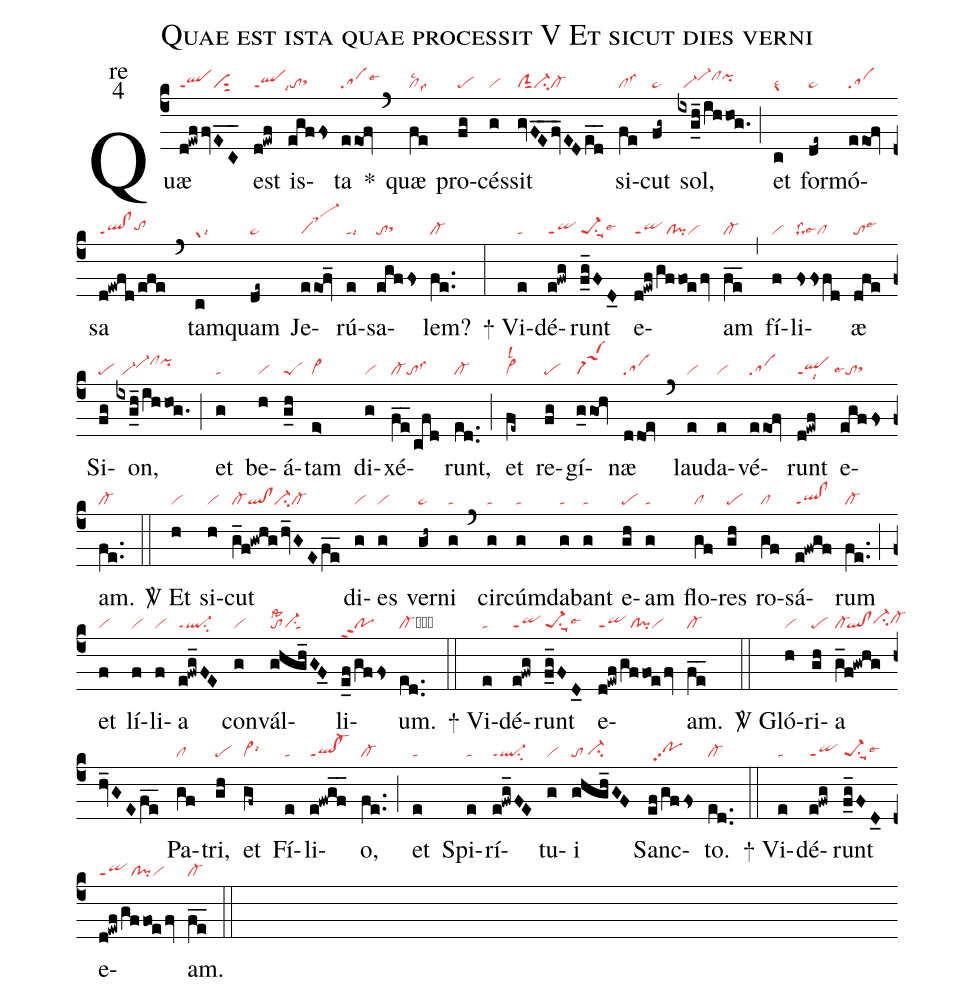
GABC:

name:Quae est ista quae processit V Et sicut dies verni;
office-part:re;
mode:4;
nabc-lines:1;
%%
(c4) Quæ(d!ewffvEC__|qlppt1visut2) est(d!ewf|qlppt1) is(egffs|`tolsi7sthh)ta(eeof|salse6) <sp>*</sp>(`) quæ(fe|cllsc2lss9) pro(fg|pe)cés(g|vi)sit(gvFE__fv_EDed__|clSsut1ci-cl-) si(fe|cllss3)cut(fg~|pe~) sol,(ixg_h_/ihhog.|//vi-vi-hiclhipihi) (;) et(c|grlsc2) for(de~|pe~)mó(eeof|sa)sa(d!ewfd/efe|ql!clppt1tohh) (`) tam(c|grlsi3)quam(de~|pe~) Je(eeof_|saM-1)rú(e|talsi3)sa(egffs|tosthh)lem?(fe..|cl-) (:)

<sp>+</sp> Vi(e|ta)dé(e!fwg|qippt1)runt(f_g_FD_0|pe-1su1suu1lse6) e(d!ewf/gffoe/fv|qippt1cl!pivi)am(fe__|cl-) (,) fí(f|vi)li(fssfd|dslss2lse3cl)æ(dfe|tolse3) Si(fg|pe)on,(ixg_h_/ihhog.|//vi-vi-hiclhjpihj) (;) et(g|ta) be(h|vi)á(g_h|peS)tam(e>|vi>) di(g|vi)xé(fe__/cfd|cl-tolss3)runt,(ed..|cl-) (;) et(fe~|vi>lsl2) re(fg|pe)gí(g_0goh|saM4)næ(ddoe|sa) (`) lau(e|vi)da(e|vi)vé(eeof|sa)runt(d!ewf|qlppt1lsi8) e(egffs|``tolse4sthh)am.(fe..|cl-) (::)

<sp>V/</sp> Et(h|vi) si(h|vi)cut(g_f!gwhg/hv_GEfe__|cl-ql!clci-cl-) di(g|vi)es(g|vi) ver(gh~|pe~)ni(g|ta) (`) cir(g|ta)cúm(g|ta)da(g|ta)bant(g|ta) e(gh|pe)am(g|ta) flo(gf|cl)res(gh|pe) ro(gf|cl)sá(e!fwgf|ql!clppt1)rum(fe..|cl-) (;) et(f|vi) lí(f|vi)li(f|vi)a(e!fwg_FE|ql-ppt1su2) con(g|vi)vál(ghgh_GF_0|tolssta2vi-su1sut1)li(e_f/gffs|poppt2)um.(ed..|cl-cb) (::)

<sp>+</sp> Vi(e|ta)dé(e!fwg|qippt1)runt(f_g_FD_0|pe-1su1suu1lse6) e(d!ewf/gffoe/fv|qippt1cl!pivi)am.(fe__|cl-) (::)

<sp>V/</sp> Gló(h|vi)ri(gh|pe)a(g_f!gwhg/hv_GEfe__|cl-`ql!clci-hhcl-hh)
Pa(gf|cl)tri,(gh|pe) et(gf~|vi>lsi6)
Fí(e|ta)li(e!fwgf__|ql!cl-ppt1)o,(fe..|cl-) (;)
et(e|ta) Spi(e|ta)rí(e!fwg_FE|ql-ppt1su2)tu(g|vi)i(ghgh_GF|to/ci-hg)
Sanc(ef/gffs|//pohhpp2)to.(ed..|cl-) (::)

<sp>+</sp> Vi(e|ta)dé(e!fwg|qippt1)runt(f_g_FD_0|pe-1su1suu1lse6) e(d!ewf/gffoe/fv|qippt1cl!pivi)am.(fe__|cl-) (::)
